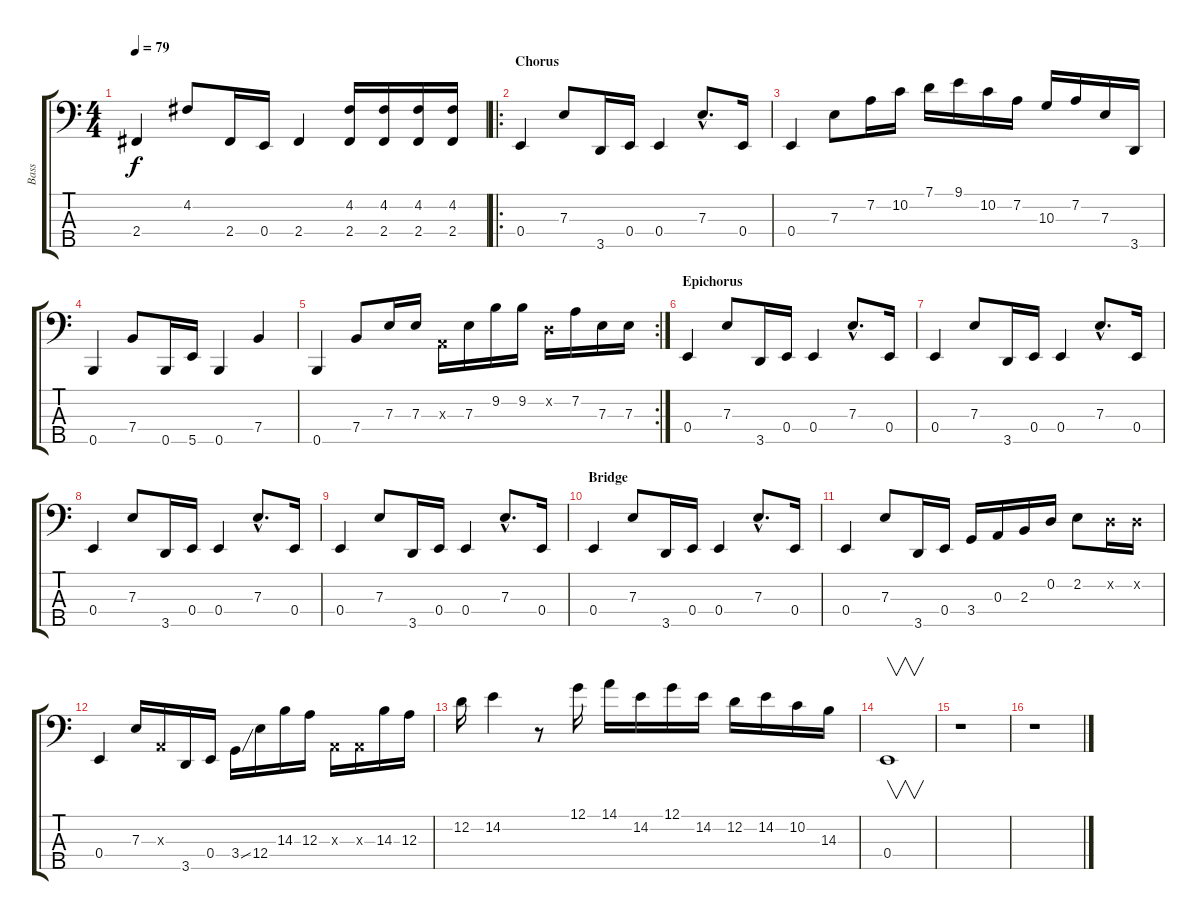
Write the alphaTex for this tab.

\track ("Bass" "Bass") {instrument slapbass1}
\staff {score tabs}
\tuning (G2 D2 A1 E1 B0) {hide}
\ts (4 4)
\tempo 79
\clef f4
\ks c
2.4.4{dy f} 4.2.8 2.4.16 0.4.16 2.4.4 (4.2 2.4).16 (4.2 2.4).16 (4.2 2.4).16 (4.2 2.4).16 |
\ro
\section ("" "Chorus")
0.4.4 7.3.8 3.5.16 0.4.16 0.4.4 7.3{hac}.8{d} 0.4.16 |
0.4.4 7.3.8 7.2.16 10.2.16 7.1.16 9.1.16 10.2.16 7.2.16 10.3.16 7.2.16 7.3.16 3.5.16 |
0.5.4 7.4.8 0.5.16 5.5.16 0.5.4 7.4.4 |
\rc 2
0.5.4 7.4.8 7.3.16 7.3.16 0.3{x}.16 7.3.16 9.2.16 9.2.16 0.2{x}.16 7.2.16 7.3.16 7.3.16 |
\section ("" "Epichorus")
0.4.4 7.3.8 3.5.16 0.4.16 0.4.4 7.3{hac}.8{d} 0.4.16 |
0.4.4 7.3.8 3.5.16 0.4.16 0.4.4 7.3{hac}.8{d} 0.4.16 |
0.4.4 7.3.8 3.5.16 0.4.16 0.4.4 7.3{hac}.8{d} 0.4.16 |
0.4.4 7.3.8 3.5.16 0.4.16 0.4.4 7.3{hac}.8{d} 0.4.16 |
\section ("" "Bridge")
0.4.4 7.3.8 3.5.16 0.4.16 0.4.4 7.3{hac}.8{d} 0.4.16 |
0.4.4 7.3.8 3.5.16 0.4.16 3.4.16 0.3.16 2.3.16 0.2.16 2.2.8 0.2{x}.16 0.2{x}.16 |
0.4.4 7.3.16 0.3{x}.16 3.5.16 0.4.16 3.4{ss}.16 12.4.16 14.3.16 12.3.16 0.3{x}.16 0.3{x}.16 14.3.16 12.3.16 |
12.2.16 14.2.4 r.8 12.1.16 14.1.16 14.2.16 12.1.16 14.2.16 12.2.16 14.2.16 10.2.16 14.3.16 |
0.4.1{v} |
r.1 |
r.1
